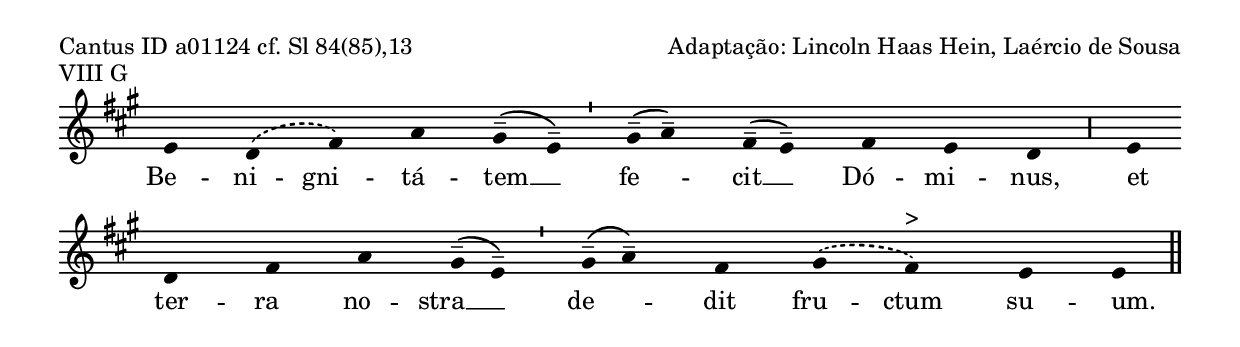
\version "2.24.1"

\include "gregorian.ly"
\include "../../../modules/lilypond/neums.ily"
\include "../../../modules/lilypond/spacing.ily"
\include "../../../modules/lilypond/layout.ily"
\include "../../../modules/lilypond/lyrics.ily"
\include "../../../modules/lilypond/symbols.ily"

antiphonChant = \relative c'' {
  \AntiphonSignature
  \key c \major
  \C g
  \C_C f a
  \C c \EE b g
  \divisioMinima
  \EE b c \EE a g \C a g f
  \divisioMaior
  g f a c \EE b g
  \divisioMinima
  \EE b c \C a
  \C_L b a
  \C g g
  \finalis
}

antiphonLyrics = \lyricmode {
  Be --
  \MelismaOff
  ni -- gni --
  \MelismaOn
  tá -- tem __ fe -- cit __ Dó -- mi -- nus, et ter -- ra no -- stra __ de -- dit
  \MelismaOff
  fru -- ctum
  \MelismaOn
  su -- um.
}

antiphonLyricsPt = \lyricmode {
  Com bon -- da -- de __ a -- giu __ o Se -- nhor, e~a nos -- sa ter -- ra __ deu __ o seu __ fru -- to.
}

\GregorianTranscriptionLayout

\header {
  meter = "Cantus ID a01124 cf. Sl 84(85),13"
  arranger = "Adaptação: Lincoln Haas Hein, Laércio de Sousa"
}

\score {
  \header {
    piece = "VIII G"
  }

  \new GregorianTranscriptionStaff <<
    \new GregorianTranscriptionVoice = "antiphon" {
      \transpose c a, \antiphonChant
    }

    \new GregorianTranscriptionLyrics \lyricsto "antiphon" \antiphonLyrics
    \new GregorianTranscriptionAltLyrics \lyricsto "antiphon" \antiphonLyricsPt
  >>
}